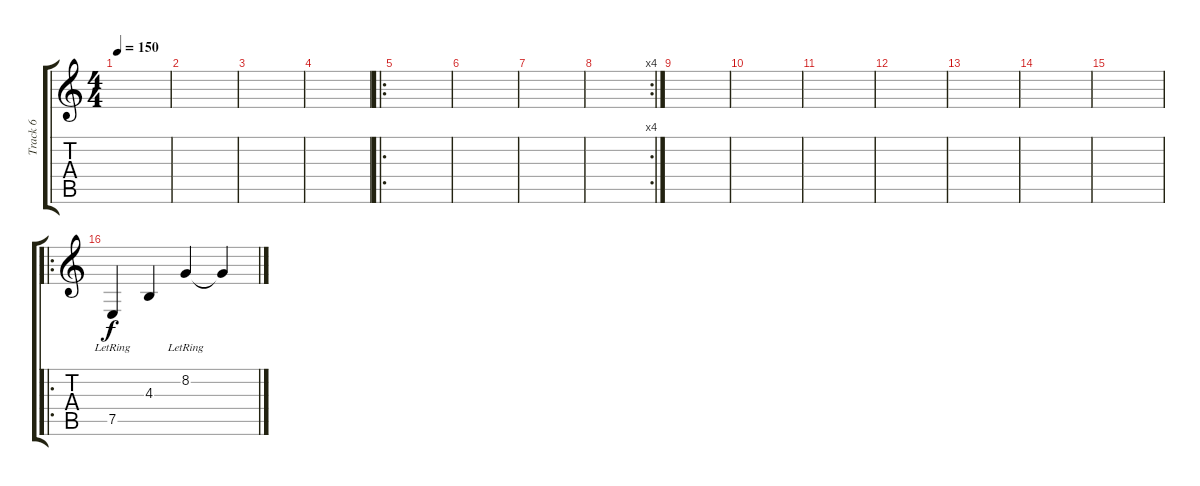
\track ("Track 6" "Track 6") {instrument honkytonkpiano}
\staff {score tabs}
\tuning (E4 B3 G3 D3 A2 E2) {hide}
\ts (4 4)
\tempo 150
\clef g2
\ks c
|
|
|
|
\ro
|
|
|
\rc 4
|
|
|
|
|
|
|
|
\ro
7.5{lr}.4 4.3.4 8.2{lr}.4 8.2{t}.4
